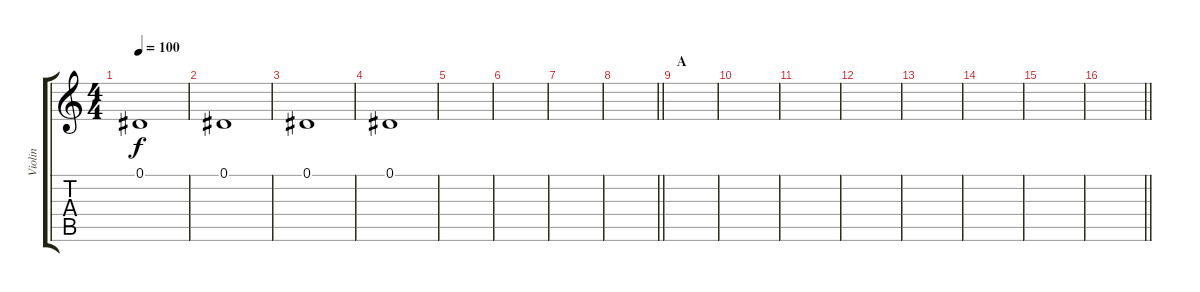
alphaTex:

\track ("Violin" "Violin") {instrument stringensemble1}
\staff {score tabs}
\tuning (Eb4 Bb3 Gb3 Db3 Ab2 Eb2) {hide}
\ts (4 4)
\tempo 100
\clef g2
\ks c
0.1.1{dy f} |
0.1.1 |
0.1.1 |
0.1.1 |
|
|
|
\barLineRight lightlight
|
\section ("" "A")
|
|
|
|
|
|
|
\barLineRight lightlight
